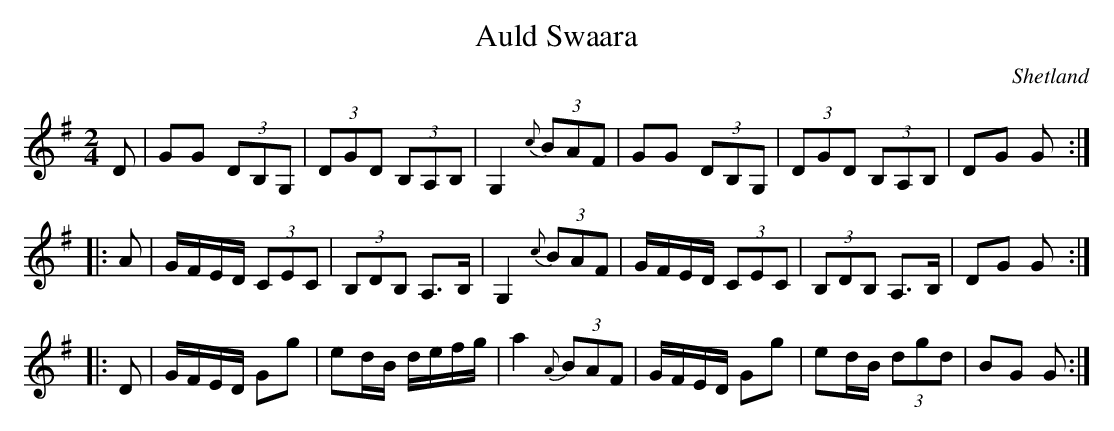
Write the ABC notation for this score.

X:1
T:Auld Swaara
L:1/8
M:2/4
O:Shetland
K:G major
D | GG (3DB,G, | (3DGD (3B,A,B, | \
G,2 {c}(3BAF | GG (3DB,G, | \
(3DGD (3B,A,B, | DG G :|
|:A | G/F/E/D/ (3CEC | (3B,DB, A,>B, | \
G,2 {c}(3BAF | G/F/E/D/ (3CEC | \
(3B,DB, A,>B, | DG G :|
|:D | G/F/E/D/ Gg | ed/B/ d/e/f/g/ | \
a2 {A}(3BAF | G/F/E/D/ Gg | \
ed/B/ (3dgd | BG G:|
